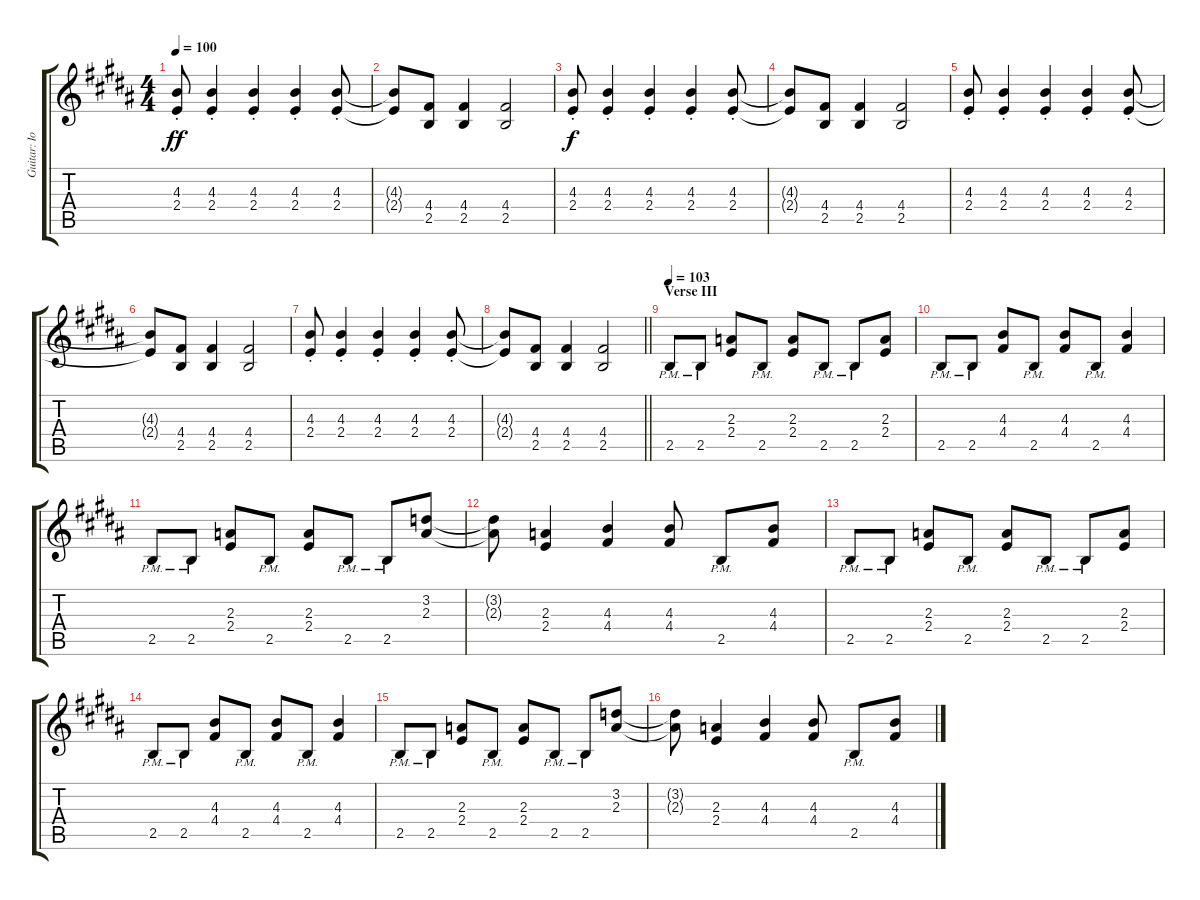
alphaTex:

\track ("Guitar: Iommi" "Guitar: Io") {instrument electricguitarjazz}
\staff {score tabs}
\tuning (E4 B3 G3 D3 A2 E2) {hide}
\ts (4 4)
\tempo 100
\clef g2
\ks b
(4.3{st} 2.4{st}).8{dy ff} (4.3{st} 2.4{st}).4 (4.3{st} 2.4{st}).4{beam merge} (4.3{st} 2.4{st}).4 (4.3{st} 2.4{st}).8 |
(4.3{t} 2.4{t}).8 (4.4 2.5).8 (4.4 2.5).4 (4.4 2.5).2 |
(4.3{st} 2.4{st}).8{dy f} (4.3{st} 2.4{st}).4 (4.3{st} 2.4{st}).4{beam merge} (4.3{st} 2.4{st}).4 (4.3{st} 2.4{st}).8 |
(4.3{t} 2.4{t}).8 (4.4 2.5).8 (4.4 2.5).4 (4.4 2.5).2 |
(4.3{st} 2.4{st}).8 (4.3{st} 2.4{st}).4 (4.3{st} 2.4{st}).4{beam merge} (4.3{st} 2.4{st}).4 (4.3{st} 2.4{st}).8 |
(4.3{t} 2.4{t}).8 (4.4 2.5).8 (4.4 2.5).4 (4.4 2.5).2 |
(4.3{st} 2.4{st}).8 (4.3{st} 2.4{st}).4 (4.3{st} 2.4{st}).4{beam merge} (4.3{st} 2.4{st}).4 (4.3{st} 2.4{st}).8 |
\barLineRight lightlight
(4.3{t} 2.4{t}).8 (4.4 2.5).8 (4.4 2.5).4 (4.4 2.5).2 |
\section ("" "Verse III")
\tempo 103
2.5{pm}.8 2.5{pm}.8 (2.3 2.4).8 2.5{pm}.8 (2.3 2.4).8 2.5{pm}.8 2.5{pm}.8 (2.3 2.4).8 |
2.5{pm}.8 2.5{pm}.8 (4.3 4.4).8 2.5{pm}.8 (4.3 4.4).8 2.5{pm}.8 (4.3 4.4).4 |
2.5{pm}.8 2.5{pm}.8 (2.3 2.4).8 2.5{pm}.8 (2.3 2.4).8 2.5{pm}.8 2.5{pm}.8 (3.2 2.3).8 |
(3.2{t} 2.3{t}).8 (2.3 2.4).4 (4.3 4.4).4 (4.3 4.4).8 2.5{pm}.8 (4.3 4.4).8 |
2.5{pm}.8 2.5{pm}.8 (2.3 2.4).8 2.5{pm}.8 (2.3 2.4).8 2.5{pm}.8 2.5{pm}.8 (2.3 2.4).8 |
2.5{pm}.8 2.5{pm}.8 (4.3 4.4).8 2.5{pm}.8 (4.3 4.4).8 2.5{pm}.8 (4.3 4.4).4 |
2.5{pm}.8 2.5{pm}.8 (2.3 2.4).8 2.5{pm}.8 (2.3 2.4).8 2.5{pm}.8 2.5{pm}.8 (3.2 2.3).8 |
(3.2{t} 2.3{t}).8 (2.3 2.4).4 (4.3 4.4).4 (4.3 4.4).8 2.5{pm}.8 (4.3 4.4).8
